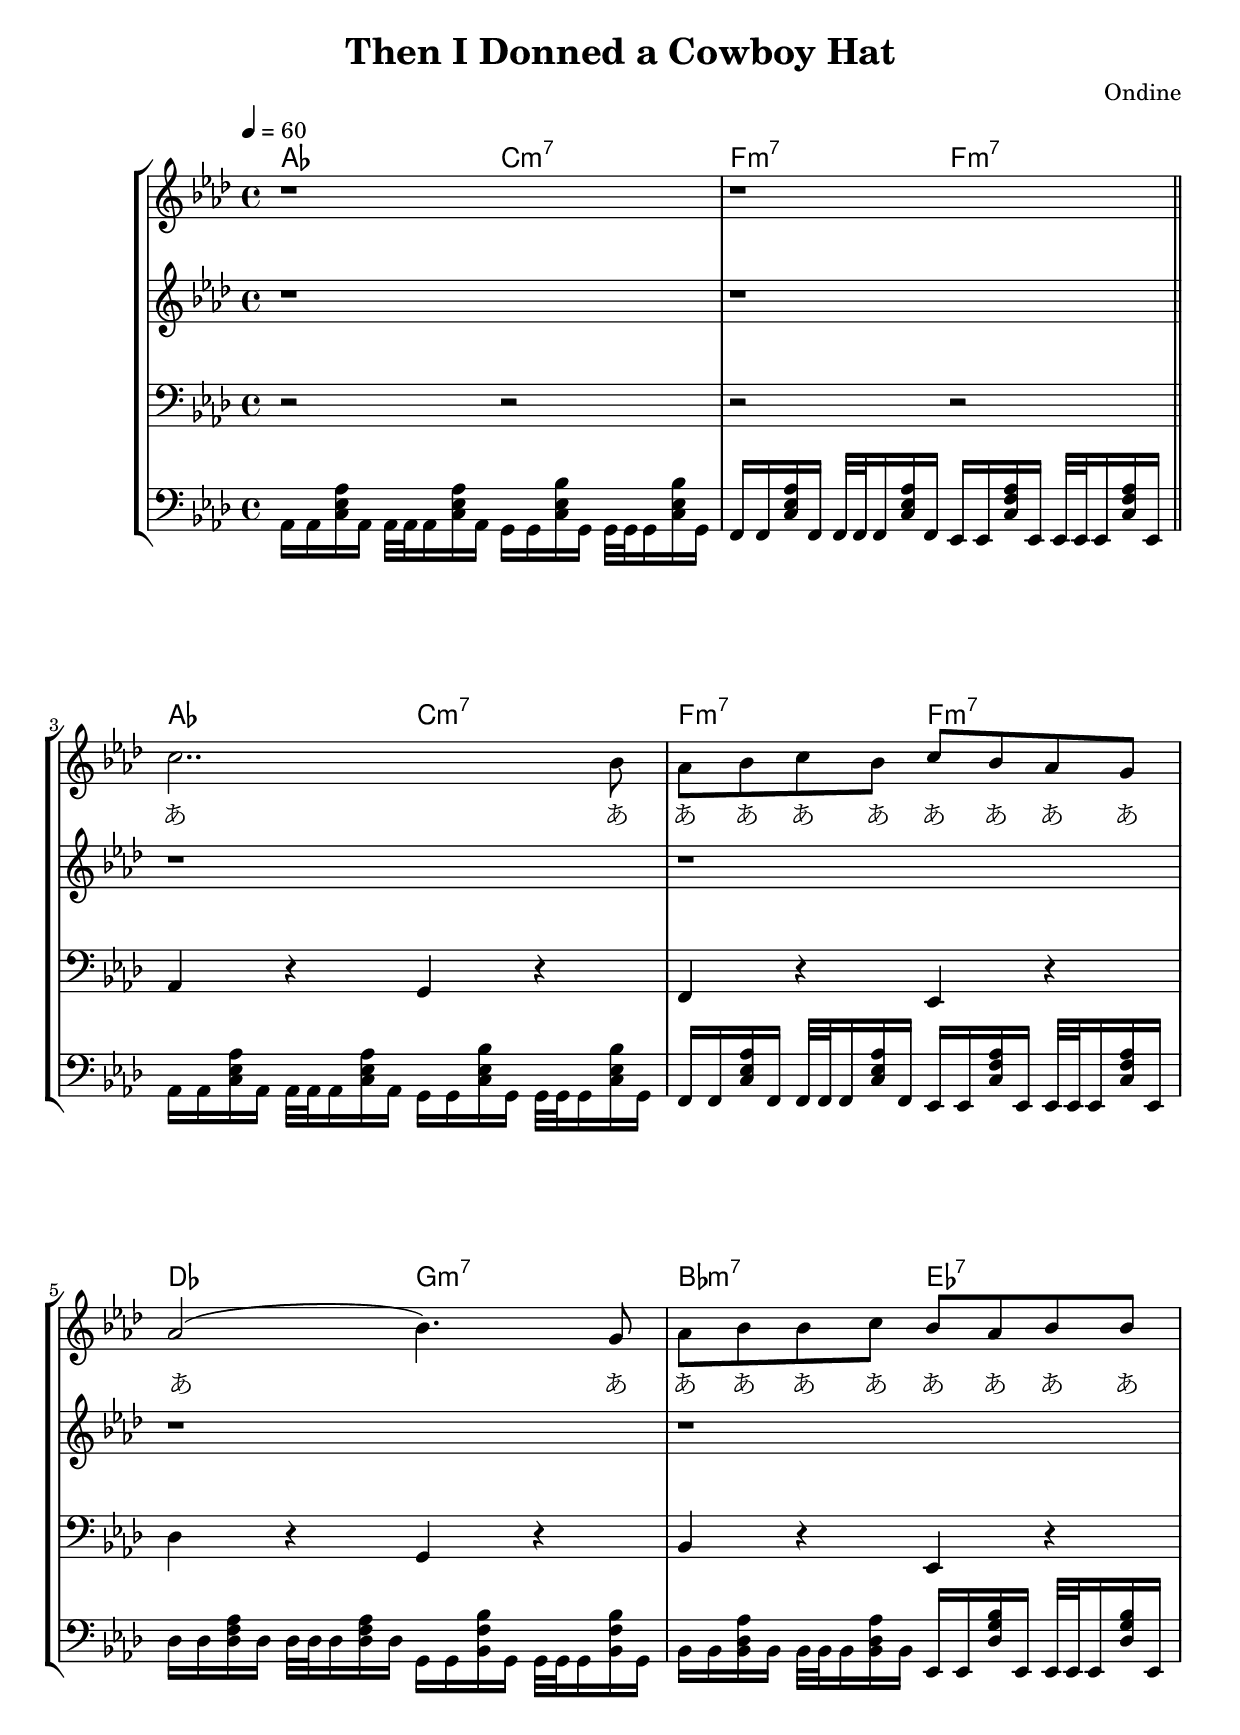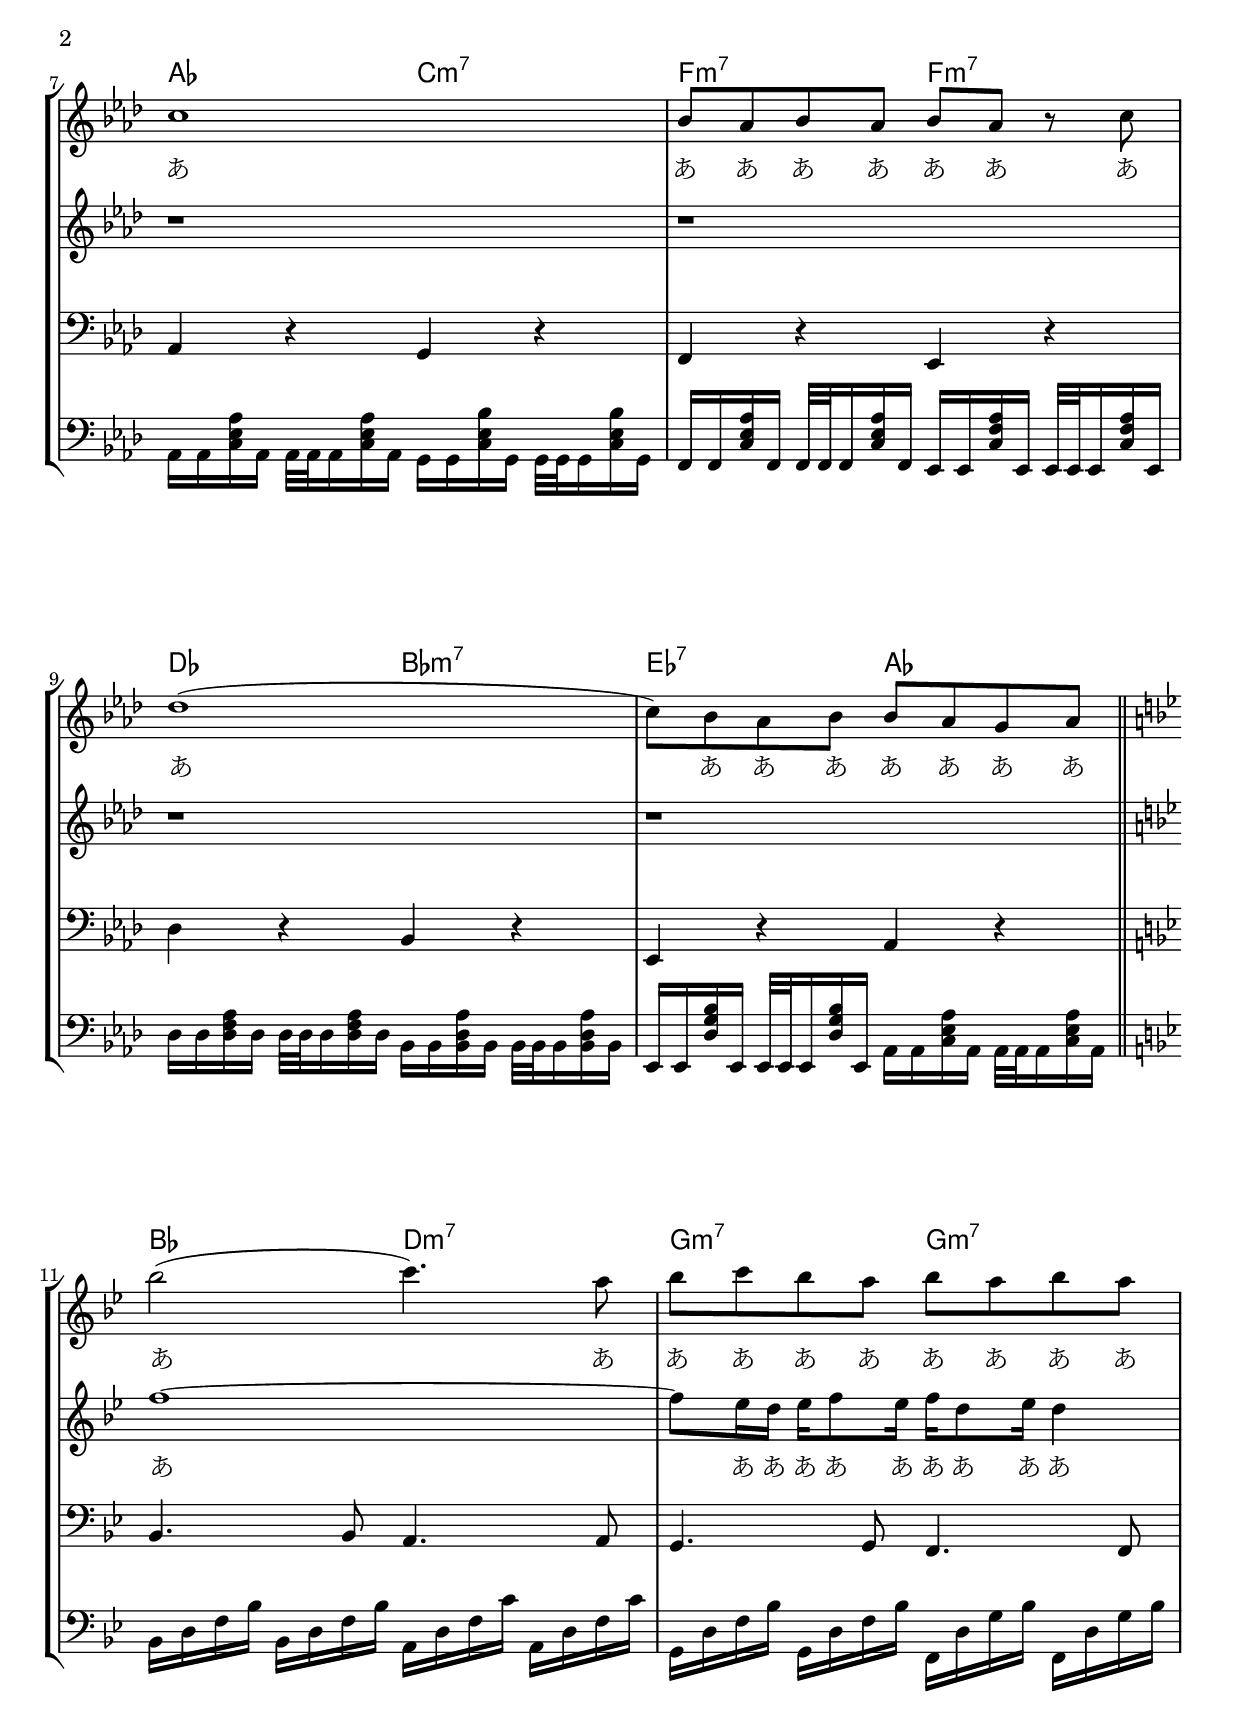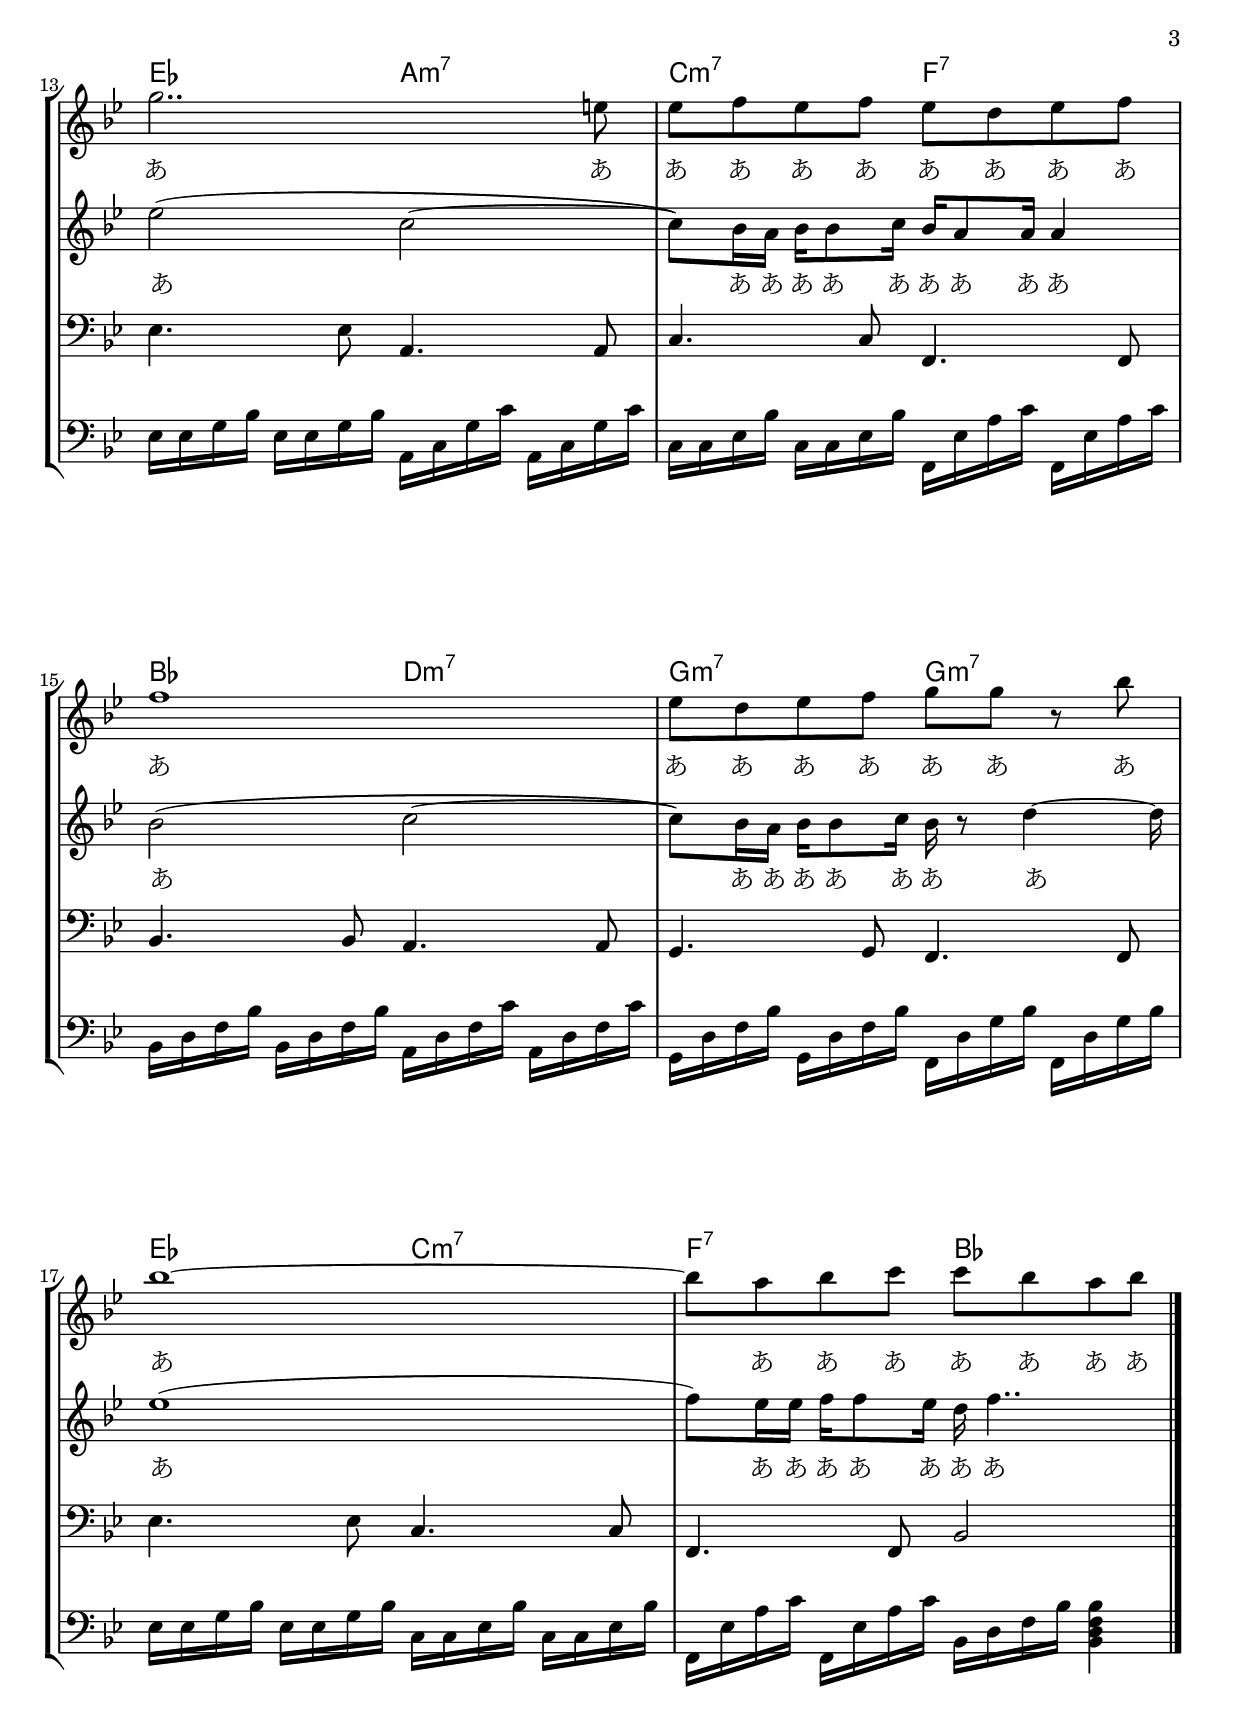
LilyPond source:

\version "2.12.1"

\header {
	title = \markup {"Then I Donned a Cowboy Hat"}
	composer = \markup \center-column {Ondine}
}

harmony = \chordmode {
	as2 c:min7 f:min7 f:min7 

	as c:min7 f:min7 f:min7 des g:min7 bes:min7 es:7 as c:min7 f:min7 f:min7 des bes:min7 es:7 as 

	bes d:min7 g:min7 g:min7 es a:min7 c:min7 f:7 bes d:min7 g:min7 g:min7 es c:min7 f:7 bes 
}

melody = {
	\key as \major
	\tempo 4 = 60
	r1 | r1   
	\set Staff.midiInstrument = #"Electric Guitar (jazz)"
	c''2..  bes'8 
	as'8  bes'8  c''8  bes'8  c''8  bes'8  as'8  g'8 
	as'2  (bes'4.)  g'8 
	as'8  bes'8  bes'8  c''8  bes'8  as'8  bes'8  bes'8 
	c''1 
	bes'8  as'8  bes'8  as'8  bes'8  as'8  r8  c''8 
	des''1 
	(c''8)  bes'8  as'8  bes'8  bes'8  as'8  g'8  as'8
	\set Staff.midiInstrument = #"Electric Guitar (jazz)"
		\key bes \major
bes''2  (c'''4.)  a''8 
	bes''8  c'''8  bes''8  a''8  bes''8  a''8  bes''8  a''8 
	g''2..  e''8 
	es''8  f''8  es''8  f''8  es''8  d''8  es''8  f''8 
	f''1 
	es''8  d''8  es''8  f''8  g''8  g''8  r8  bes''8 
	bes''1~ 
	bes''8  a''8  bes''8  c'''8  c'''8  bes''8  a''8  bes''8
	\bar "|."
}

words = \lyricmode {
	
	あ  あ  あ  あ  あ  あ  あ  あ  あ  あ  あ  あ  あ  あ  あ  あ  あ  あ  あ  あ  あ  あ  あ  あ  あ  あ  あ  あ  あ  あ  あ  あ  あ  あ  あ  あ  
	あ  あ  あ  あ  あ  あ  あ  あ  あ  あ  あ  あ  あ  あ  あ  あ  あ  あ  あ  あ  あ  あ  あ  あ  あ  あ  あ  あ  あ  あ  あ  あ  あ  あ  あ  あ  
}

secondmelody = {
	\key as \major
	\tempo 4 = 60
	r1 | r1   
	r1 | r1 | r1 | r1 | r1 | r1 | r1 | r1   
	\set Staff.midiInstrument = #"Electric Guitar (jazz)"
		\key bes \major
f''1~ 
	f''8  es''16  d''16  es''16  f''8  es''16  f''16  d''8  es''16  d''4 
	es''2  (c''2~ 
	c''8)  bes'16  a'16  bes'16  bes'8  c''16  bes'16  a'8  a'16  a'4 
	bes'2  (c''2~ 
	c''8)  bes'16  a'16  bes'16  bes'8  c''16  bes'16  r8  d''4~d''16 
	es''1 
	(f''8)  es''16  es''16  f''16  f''8  es''16  d''16  f''4..
	\bar "|."
}

secondwords = \lyricmode {
	
	
	あ  あ  あ  あ  あ  あ  あ  あ  あ  あ  あ  あ  あ  あ  あ  あ  あ  あ  あ  あ  あ  あ  あ  あ  あ  あ  あ  あ  あ  あ  あ  あ  あ  あ  あ  あ  
}

tempochange = {
	\tempo 4 = 60
	r1 | r1 \bar "||"
	\tempo 4 = 60
	r1 | r1 | r1 | r1 | r1 | r1 | r1 | r1 \bar "||"
	\tempo 4 = 60
	r1 | r1 | r1 | r1 | r1 | r1 | r1 | r1 \bar "|."
}

mainacc = {
	\clef bass
	\set Staff.midiInstrument = #"Acoustic grand"
	\key as \major
	\tempo 4 = 60
	r2
	r2
	r2
	r2
	\bar "||"

	\set Staff.midiInstrument = #"Acoustic Bass"
	as,4 r4
	g,4 r4
	f,4 r4
	es,4 r4
	des4 r4
	g,4 r4
	bes,4 r4
	es,4 r4
	as,4 r4
	g,4 r4
	f,4 r4
	es,4 r4
	des4 r4
	bes,4 r4
	es,4 r4
	as,4 r4
	\bar "||"

	\set Staff.midiInstrument = #"Church organ"
	\key bes \major
	bes,4.bes,8
	a,4.a,8
	g,4.g,8
	f,4.f,8
	es4.es8
	a,4.a,8
	c4.c8
	f,4.f,8
	bes,4.bes,8
	a,4.a,8
	g,4.g,8
	f,4.f,8
	es4.es8
	c4.c8
	f,4.f,8
	bes,2
	\bar "|."
}

subacc = {
	\clef bass
	\set Staff.midiInstrument = #"Banjo"
	\key as \major
	\tempo 4 = 60
	as,16 as,16 <c es as>16 as,16   as,32 as,32 as,16 <c es as>16 as,16
	g,16 g,16 <c es bes>16 g,16   g,32 g,32 g,16 <c es bes>16 g,16
	f,16 f,16 <c es as>16 f,16   f,32 f,32 f,16 <c es as>16 f,16
	es,16 es,16 <c f as>16 es,16   es,32 es,32 es,16 <c f as>16 es,16
	\bar "||"

	\set Staff.midiInstrument = #"Banjo"
	as,16 as,16 <c es as>16 as,16   as,32 as,32 as,16 <c es as>16 as,16
	g,16 g,16 <c es bes>16 g,16   g,32 g,32 g,16 <c es bes>16 g,16
	f,16 f,16 <c es as>16 f,16   f,32 f,32 f,16 <c es as>16 f,16
	es,16 es,16 <c f as>16 es,16   es,32 es,32 es,16 <c f as>16 es,16
	des16 des16 <des f as>16 des16   des32 des32 des16 <des f as>16 des16
	g,16 g,16 <bes, f bes>16 g,16   g,32 g,32 g,16 <bes, f bes>16 g,16
	bes,16 bes,16 <bes, des as>16 bes,16   bes,32 bes,32 bes,16 <bes, des as>16 bes,16
	es,16 es,16 <des g bes>16 es,16   es,32 es,32 es,16 <des g bes>16 es,16
	as,16 as,16 <c es as>16 as,16   as,32 as,32 as,16 <c es as>16 as,16
	g,16 g,16 <c es bes>16 g,16   g,32 g,32 g,16 <c es bes>16 g,16
	f,16 f,16 <c es as>16 f,16   f,32 f,32 f,16 <c es as>16 f,16
	es,16 es,16 <c f as>16 es,16   es,32 es,32 es,16 <c f as>16 es,16
	des16 des16 <des f as>16 des16   des32 des32 des16 <des f as>16 des16
	bes,16 bes,16 <bes, des as>16 bes,16   bes,32 bes,32 bes,16 <bes, des as>16 bes,16
	es,16 es,16 <des g bes>16 es,16   es,32 es,32 es,16 <des g bes>16 es,16
	as,16 as,16 <c es as>16 as,16   as,32 as,32 as,16 <c es as>16 as,16
	\bar "||"

	\set Staff.midiInstrument = #"Banjo"
	\key bes \major
	bes,16 d f bes bes, d f bes
	a,16 d f c' a, d f c'
	g,16 d f bes g, d f bes
	f,16 d g bes f, d g bes
	es16 es g bes es es g bes
	a,16 c g c' a, c g c'
	c16 c es bes c c es bes
	f,16 es a c' f, es a c'
	bes,16 d f bes bes, d f bes
	a,16 d f c' a, d f c'
	g,16 d f bes g, d f bes
	f,16 d g bes f, d g bes
	es16 es g bes es es g bes
	c16 c es bes c c es bes
	f,16 es a c' f, es a c'
	bes,16 d f bes <bes, d f bes>4
	\bar "|."
}

percA = {
	\drummode {
	r1 |r1 \bar "||"
	r1 |r1 |r1 |r1 |r1 |r1 |r1 |r1 \bar "||"
	r1 |r1 |r1 |r1 |r1 |r1 |r1 |r1 \bar "|."
	}
}

percB = {
	\drummode {
	r1 |r1 \bar "||"
	r1 |r1 |r1 |r1 |r1 |r1 |r1 |r1 \bar "||"
	r1 |r1 |r1 |r1 |r1 |r1 |r1 |r1 \bar "|."
	}
}

percC = {
	\drummode {
	r1 |r1 \bar "||"
	r1 |r1 |r1 |r1 |r1 |r1 |r1 |r1 \bar "||"
	r1 |r1 |r1 |r1 |r1 |r1 |r1 |r1 \bar "|."
	}
}

percD = {
	\drummode {
	r1 |r1 \bar "||"
	r1 |r1 |r1 |r1 |r1 |r1 |r1 |r1 \bar "||"
	r1 |r1 |r1 |r1 |r1 |r1 |r1 |r1 \bar "|."
	}
}

percE = {
	\drummode {
	r1 |r1 \bar "||"
	r1 |r1 |r1 |r1 |r1 |r1 |r1 |r1 \bar "||"
	r1 |r1 |r1 |r1 |r1 |r1 |r1 |r1 \bar "|."
	}
}

\score {
	<<
		\new StaffGroup <<
			\new ChordNames {\harmony}
			\new Voice = "melody" {\melody}
			\new Lyrics \lyricsto "melody" \words
			\new Voice = "secondmelody" {\secondmelody}
			\new Lyrics \lyricsto "secondmelody" \secondwords
			\new Staff = "mainacc" {\mainacc}
			\new Staff = "subacc" {\subacc}
		>>
	>>
	\layout { }
}
